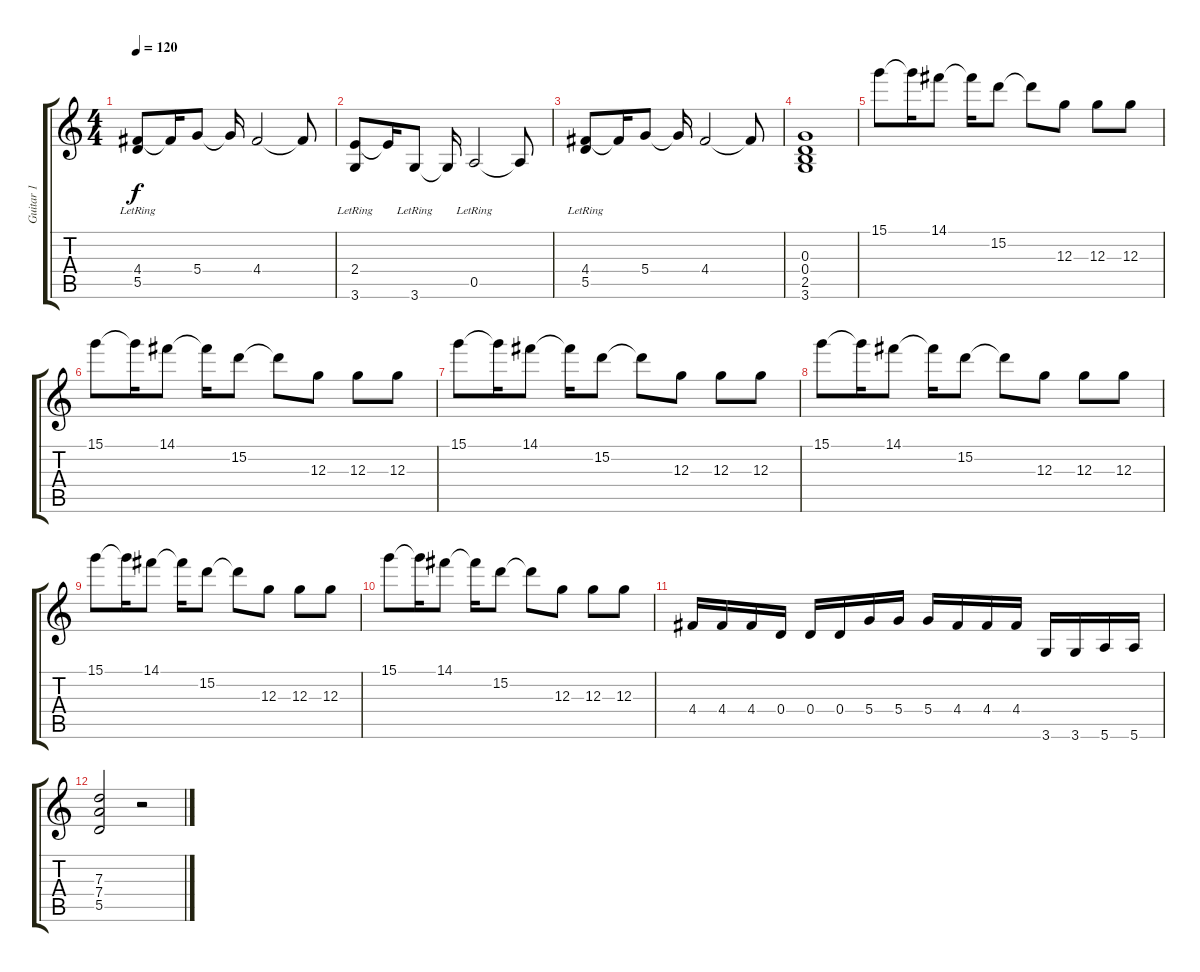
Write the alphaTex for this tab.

\track ("Guitar 1" "Guitar 1") {instrument acousticguitarnylon}
\staff {score tabs}
\tuning (E4 B3 G3 D3 A2 E2) {hide}
\ts (4 4)
\tempo 120
\clef g2
\ks c
(4.4 5.5{lr}).8{dy f instrument acousticguitarnylon} 4.4{t}.16 5.4.8 5.4{t}.16 4.4.2 4.4{t}.8 |
(2.4{lr} 3.6{lr}).8 2.4{t}.16 3.6{lr}.8 3.6{t}.16 0.5{lr}.2 0.5{t}.8 |
(4.4 5.5{lr}).8{instrument acousticguitarnylon} 4.4{t}.16 5.4.8 5.4{t}.16 4.4.2 4.4{t}.8 |
(0.3 0.4 2.5 3.6).1 |
15.1.8{instrument electricguitarjazz} 15.1{t}.16 14.1.8 14.1{t}.16 15.2.8 15.2{t}.8 12.3.8 12.3.8 12.3.8 |
15.1.8 15.1{t}.16 14.1.8 14.1{t}.16 15.2.8 15.2{t}.8 12.3.8 12.3.8 12.3.8 |
15.1.8 15.1{t}.16 14.1.8 14.1{t}.16 15.2.8 15.2{t}.8 12.3.8 12.3.8 12.3.8 |
15.1.8 15.1{t}.16 14.1.8 14.1{t}.16 15.2.8 15.2{t}.8 12.3.8 12.3.8 12.3.8 |
15.1.8 15.1{t}.16 14.1.8 14.1{t}.16 15.2.8 15.2{t}.8 12.3.8 12.3.8 12.3.8 |
15.1.8 15.1{t}.16 14.1.8 14.1{t}.16 15.2.8 15.2{t}.8 12.3.8 12.3.8 12.3.8 |
4.4.16{instrument overdrivenguitar} 4.4.16 4.4.16 0.4.16 0.4.16 0.4.16 5.4.16 5.4.16 5.4.16 4.4.16 4.4.16 4.4.16 3.6.16 3.6.16 5.6.16 5.6.16 |
(7.3 7.4 5.5).2 r.2
